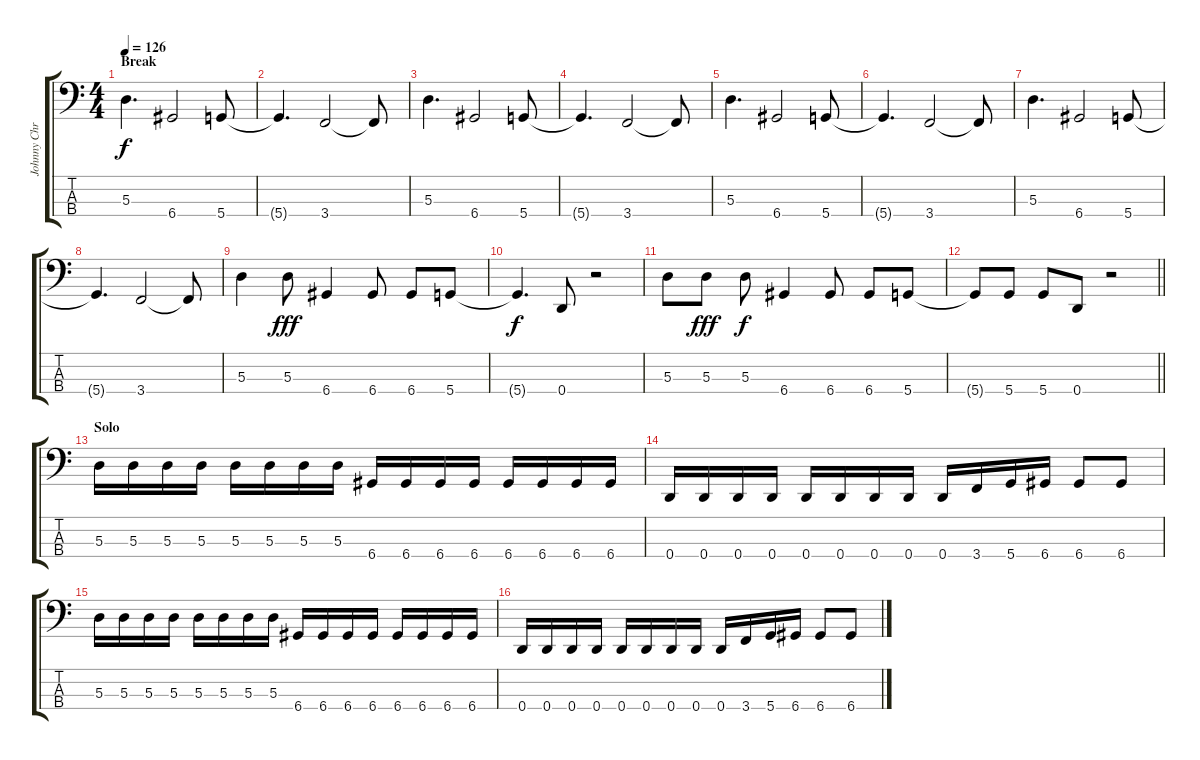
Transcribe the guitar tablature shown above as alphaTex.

\track ("Johnny Christ" "Johnny Chr") {instrument electricbasspick}
\staff {score tabs}
\tuning (G2 D2 A1 D1) {hide}
\ts (4 4)
\section ("" "Break")
\tempo 126
\clef f4
\ks c
5.3.4{d dy f volume 15} 6.4.2 5.4.8 |
5.4{t}.4{d} 3.4.2 3.4{t}.8 |
5.3.4{d} 6.4.2 5.4.8 |
5.4{t}.4{d} 3.4.2 3.4{t}.8 |
5.3.4{d} 6.4.2 5.4.8 |
5.4{t}.4{d} 3.4.2 3.4{t}.8 |
5.3.4{d} 6.4.2 5.4.8 |
5.4{t}.4{d} 3.4.2 3.4{t}.8 |
5.3.4 5.3.8{dy fff} 6.4.4 6.4.8 6.4.8 5.4.8 |
5.4{t}.4{d dy f} 0.4.8 r.2 |
5.3.8 5.3.8{dy fff} 5.3.8{dy f} 6.4.4 6.4.8 6.4.8 5.4.8 |
\barLineRight lightlight
5.4{t}.8 5.4.8 5.4.8 0.4.8 r.2 |
\section ("" "Solo")
5.3.16 5.3.16 5.3.16 5.3.16 5.3.16 5.3.16 5.3.16 5.3.16 6.4.16 6.4.16 6.4.16 6.4.16 6.4.16 6.4.16 6.4.16 6.4.16 |
0.4.16 0.4.16 0.4.16 0.4.16 0.4.16 0.4.16 0.4.16 0.4.16 0.4.16 3.4.16 5.4.16 6.4.16 6.4.8 6.4.8 |
5.3.16 5.3.16 5.3.16 5.3.16 5.3.16 5.3.16 5.3.16 5.3.16 6.4.16 6.4.16 6.4.16 6.4.16 6.4.16 6.4.16 6.4.16 6.4.16 |
0.4.16 0.4.16 0.4.16 0.4.16 0.4.16 0.4.16 0.4.16 0.4.16 0.4.16 3.4.16 5.4.16 6.4.16 6.4.8 6.4.8
